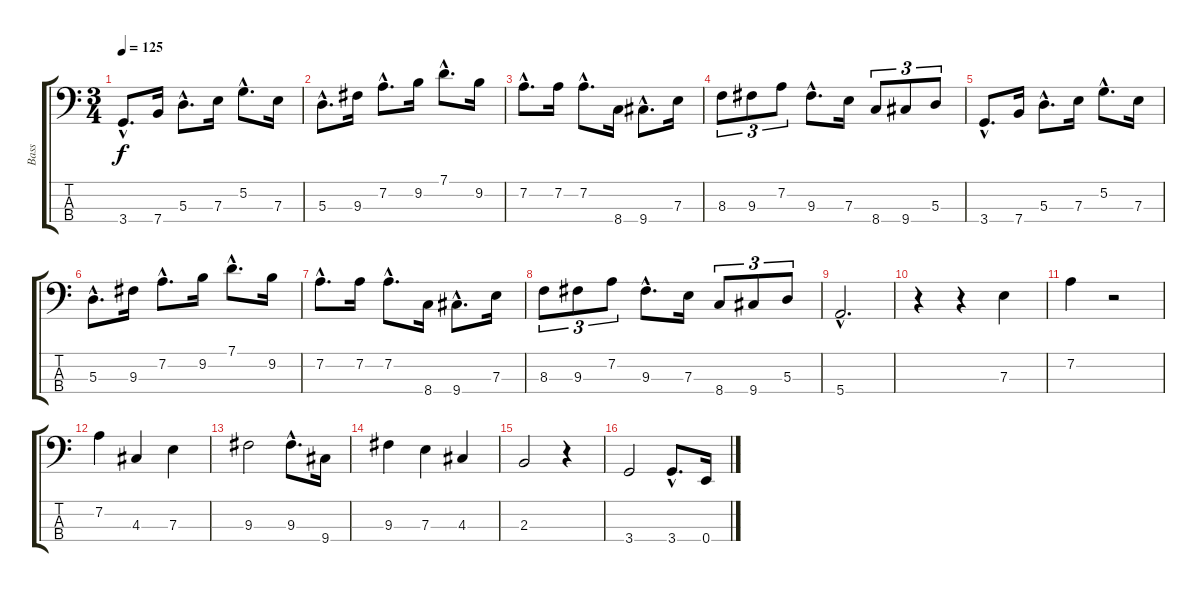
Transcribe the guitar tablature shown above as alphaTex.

\track ("Bass" "Bass") {instrument electricbassfinger}
\staff {score tabs}
\tuning (G2 D2 A1 E1) {hide}
\ts (3 4)
\tempo 125
\clef f4
\ks c
3.4{hac}.8{d dy f instrument electricbassfinger} 7.4.16 5.3{hac}.8{d} 7.3.16 5.2{hac}.8{d} 7.3.16 |
5.3{hac}.8{d} 9.3.16 7.2{hac}.8{d} 9.2.16 7.1{hac}.8{d} 9.2.16 |
7.2{hac}.8{d} 7.2.16 7.2{hac}.8{d} 8.4.16 9.4{hac}.8{d} 7.3.16 |
8.3.8{tu (3 2)} 9.3.8{tu (3 2)} 7.2.8{tu (3 2)} 9.3{hac}.8{d} 7.3.16 8.4.8{tu (3 2)} 9.4.8{tu (3 2)} 5.3.8{tu (3 2)} |
3.4{hac}.8{d} 7.4.16 5.3{hac}.8{d} 7.3.16 5.2{hac}.8{d} 7.3.16 |
5.3{hac}.8{d} 9.3.16 7.2{hac}.8{d} 9.2.16 7.1{hac}.8{d} 9.2.16 |
7.2{hac}.8{d} 7.2.16 7.2{hac}.8{d} 8.4.16 9.4{hac}.8{d} 7.3.16 |
8.3.8{tu (3 2)} 9.3.8{tu (3 2)} 7.2.8{tu (3 2)} 9.3{hac}.8{d} 7.3.16 8.4.8{tu (3 2)} 9.4.8{tu (3 2)} 5.3.8{tu (3 2)} |
5.4{hac}.2{d} |
r.4 r.4 7.3.4 |
7.2.4 r.2 |
7.2.4 4.3.4 7.3.4 |
9.3.2 9.3{hac}.8{d} 9.4.16 |
9.3.4 7.3.4 4.3.4 |
2.3.2 r.4 |
3.4.2 3.4{hac}.8{d} 0.4.16
